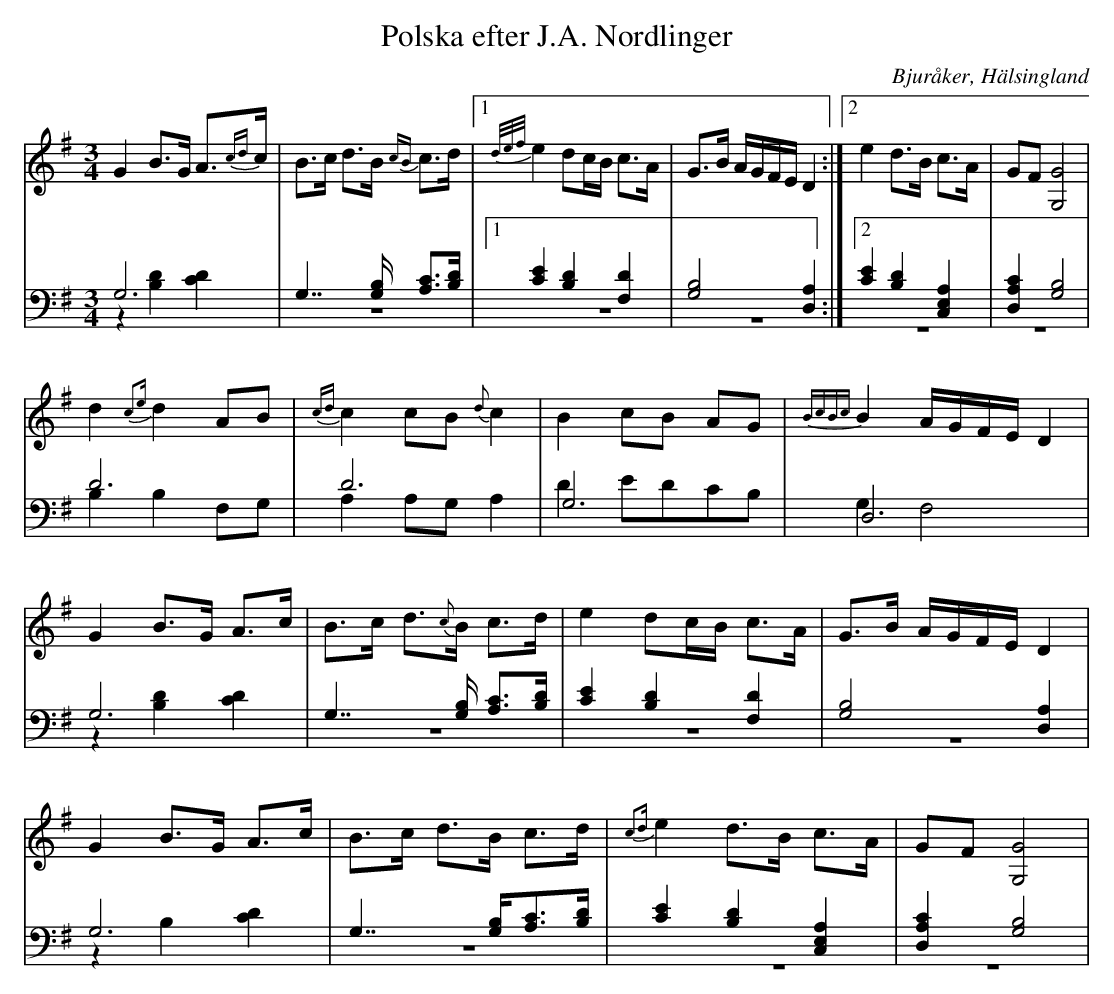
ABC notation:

X:1
T: Polska efter J.A. Nordlinger
O: Bjuråker, Hälsingland
M: 3/4
L: 1/8
K: G
V:1
V:2
V:3 merge
V:1
G2 B>G A>{cd2/3}c|B>c d>B {cB}c>d |1 {d/e/f/}e2 dc/B/ c>A| G>B A/G/F/E/ D2:|2 e2 d>B c>A|GF [G4G,4]  |
 d2 {c2e}d2 AB|{cd}c2 cB {d}c2|B2 cB AG|{BcBc}B2 A/G/F/E/ D2 |
G2 B>G A>c|B>c d>{c4/3}B c>d |e2 dc/B/ c>A|G>B A/G/F/E/ D2 |
G2 B>G A>c |B>c d>B c>d|{c2d}e2 d>B c>A|GF [G,4G4] |
V:2 clef=bass
 G,6|G,7/2 [G,/B,/] [A,C]>[B,D]|1 [C2E2] [B,2D2] [F,2D2]| [G,4B,4] [D,2A,2]:|2 [C2E2] [B,2D2] [C,2E,2A,2]| [D,2A,2C2] [G,4B,4]|
D6 |D6 |G,6|D,6 |
G,6 | G,7/2 [G,/B,/] [A,C]>[B,D]| [C2E2] [B,2D2] [F,2D2]| [G,4B,4] [D,2A,2]|
G,6 |G,7/2 [G,/B,/][A,C]>[B,D]|[C2E2] [B,2D2] [C,2E,2A,2]|[D,2A,2C2] [G,4B,4] |
V:3 clef=bass
z2 [B,2D2] [C2D2]| z6|1 z6| z6:|2 z6|  z6|
B,2 B,2 F,G, |A,2 A,G, A,2 |D2 EDCB,|G,2 F,4 |
z2 [B,2D2] [C2D2]| z6 |z6 |z6|
z2 B,2 [C2D2] |z6|z6|z6|
